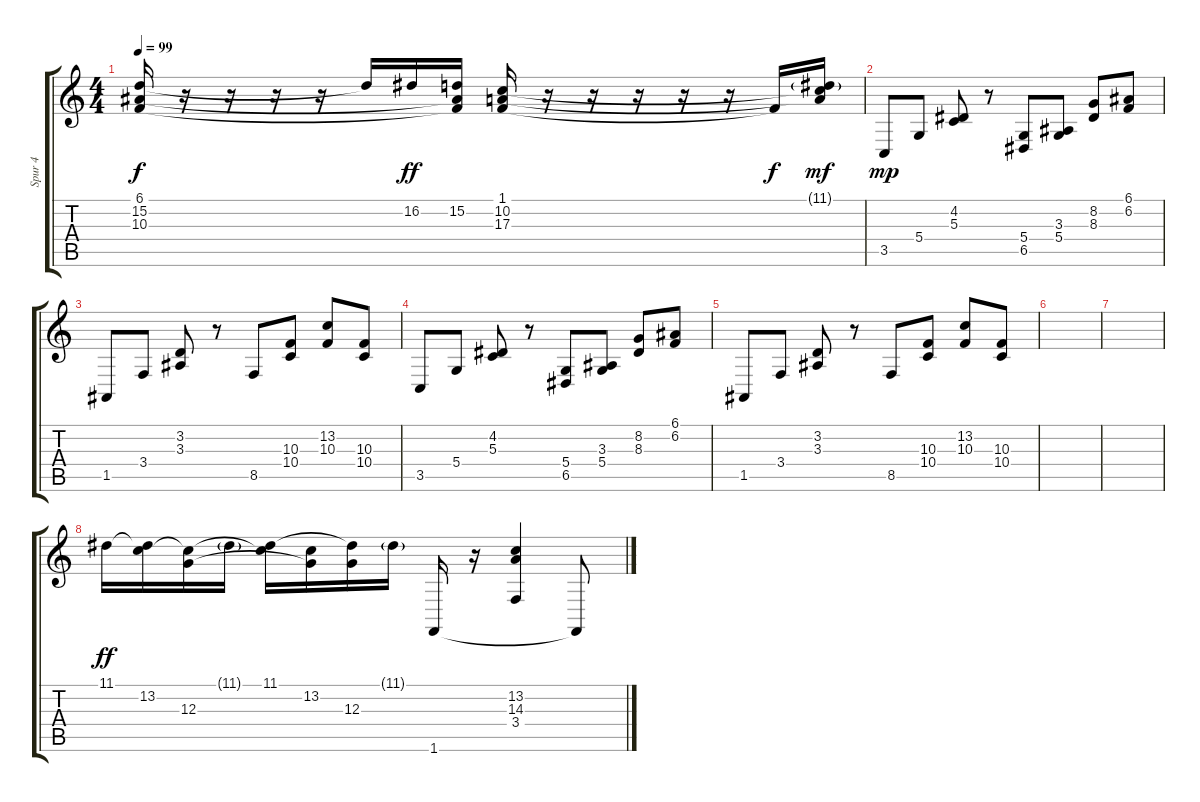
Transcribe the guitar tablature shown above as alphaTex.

\track ("Spur 4" "Spur 4") {instrument electricgrandpiano}
\staff {score tabs}
\tuning (E4 B3 G3 D3 A2 E2) {hide}
\ts (4 4)
\tempo 99
\clef g2
\ks c
(6.1 15.2 10.3).16{dy f} r.16 r.16 r.16 r.16 15.2{t}.16 16.2.16{dy ff} (6.1{t} 15.2 10.3{t}).16 (1.1 10.2 17.3).16 r.16 r.16 r.16 r.16 r.16 1.1{t}.16{dy f} (11.1{g} 10.2{t} 17.3{t}).16{dy mf} |
3.5.8{dy mp} 5.4.8 (4.2 5.3).8 r.8 (5.4 6.5).8 (3.3 5.4).8 (8.2 8.3).8 (6.1 6.2).8 |
1.5.8 3.4.8 (3.2 3.3).8 r.8 8.5.8 (10.3 10.4).8 (13.2 10.3).8 (10.3 10.4).8 |
3.5.8 5.4.8 (4.2 5.3).8 r.8 (5.4 6.5).8 (3.3 5.4).8 (8.2 8.3).8 (6.1 6.2).8 |
1.5.8 3.4.8 (3.2 3.3).8 r.8 8.5.8 (10.3 10.4).8 (13.2 10.3).8 (10.3 10.4).8 |
|
|
11.1.16{dy ff} (11.1{t} 13.2).16 (13.2{t} 12.3).16 11.1{g}.16 (11.1 13.2{t}).16 (13.2 12.3{t}).16 (11.1{t} 12.3).16 11.1{g}.16 1.6.16 r.16 (13.2 14.3 3.4).4 1.6{t}.8
